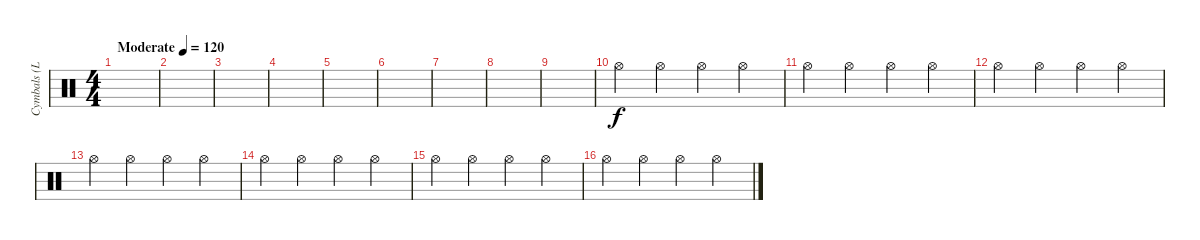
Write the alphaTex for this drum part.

\track ("Cymbals (Left)" "Cymbals (L") {instrument percussion}
\staff {score}
\articulation defaults
\ts (4 4)
\tempo (120 "Moderate")
\clef neutral
\ks c
|
|
|
|
|
|
|
|
|
"Hi-Hat (open)".4 "Hi-Hat (open)".4 "Hi-Hat (open)".4 "Hi-Hat (open)".4 |
"Hi-Hat (open)".4 "Hi-Hat (open)".4 "Hi-Hat (open)".4 "Hi-Hat (open)".4 |
"Hi-Hat (open)".4 "Hi-Hat (open)".4 "Hi-Hat (open)".4 "Hi-Hat (open)".4 |
"Hi-Hat (open)".4 "Hi-Hat (open)".4 "Hi-Hat (open)".4 "Hi-Hat (open)".4 |
"Hi-Hat (open)".4 "Hi-Hat (open)".4 "Hi-Hat (open)".4 "Hi-Hat (open)".4 |
"Hi-Hat (open)".4 "Hi-Hat (open)".4 "Hi-Hat (open)".4 "Hi-Hat (open)".4 |
"Hi-Hat (open)".4 "Hi-Hat (open)".4 "Hi-Hat (open)".4 "Hi-Hat (open)".4
